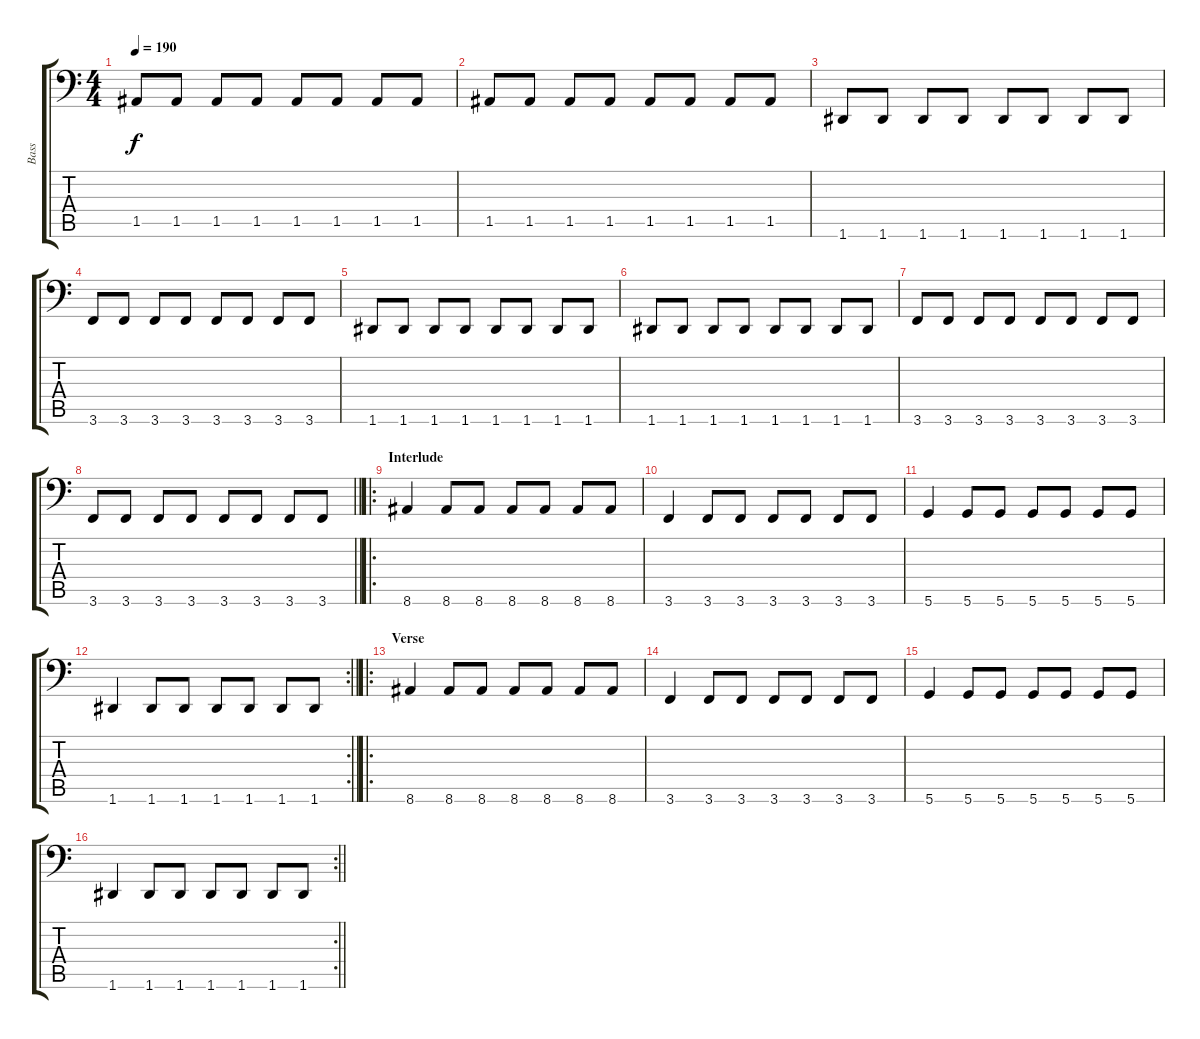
\track ("Bass" "Bass") {instrument electricbasspick}
\staff {score tabs}
\tuning (E3 B2 G2 D2 A1 D1) {hide}
\ts (4 4)
\tempo 190
\clef f4
\ks c
1.5.8{dy f} 1.5.8 1.5.8 1.5.8 1.5.8 1.5.8 1.5.8 1.5.8 |
1.5.8 1.5.8 1.5.8 1.5.8 1.5.8 1.5.8 1.5.8 1.5.8 |
1.6.8 1.6.8 1.6.8 1.6.8 1.6.8 1.6.8 1.6.8 1.6.8 |
3.6.8 3.6.8 3.6.8 3.6.8 3.6.8 3.6.8 3.6.8 3.6.8 |
1.6.8 1.6.8 1.6.8 1.6.8 1.6.8 1.6.8 1.6.8 1.6.8 |
1.6.8 1.6.8 1.6.8 1.6.8 1.6.8 1.6.8 1.6.8 1.6.8 |
3.6.8 3.6.8 3.6.8 3.6.8 3.6.8 3.6.8 3.6.8 3.6.8 |
\barLineRight lightlight
3.6.8 3.6.8 3.6.8 3.6.8 3.6.8 3.6.8 3.6.8 3.6.8 |
\ro
\section ("" "Interlude")
8.6.4 8.6.8 8.6.8 8.6.8 8.6.8 8.6.8 8.6.8 |
3.6.4 3.6.8 3.6.8 3.6.8 3.6.8 3.6.8 3.6.8 |
5.6.4 5.6.8 5.6.8 5.6.8 5.6.8 5.6.8 5.6.8 |
\rc 2
\barLineRight lightlight
1.6.4 1.6.8 1.6.8 1.6.8 1.6.8 1.6.8 1.6.8 |
\ro
\section ("" "Verse")
8.6.4 8.6.8 8.6.8 8.6.8 8.6.8 8.6.8 8.6.8 |
3.6.4 3.6.8 3.6.8 3.6.8 3.6.8 3.6.8 3.6.8 |
5.6.4 5.6.8 5.6.8 5.6.8 5.6.8 5.6.8 5.6.8 |
\rc 2
\barLineRight lightlight
1.6.4 1.6.8 1.6.8 1.6.8 1.6.8 1.6.8 1.6.8
